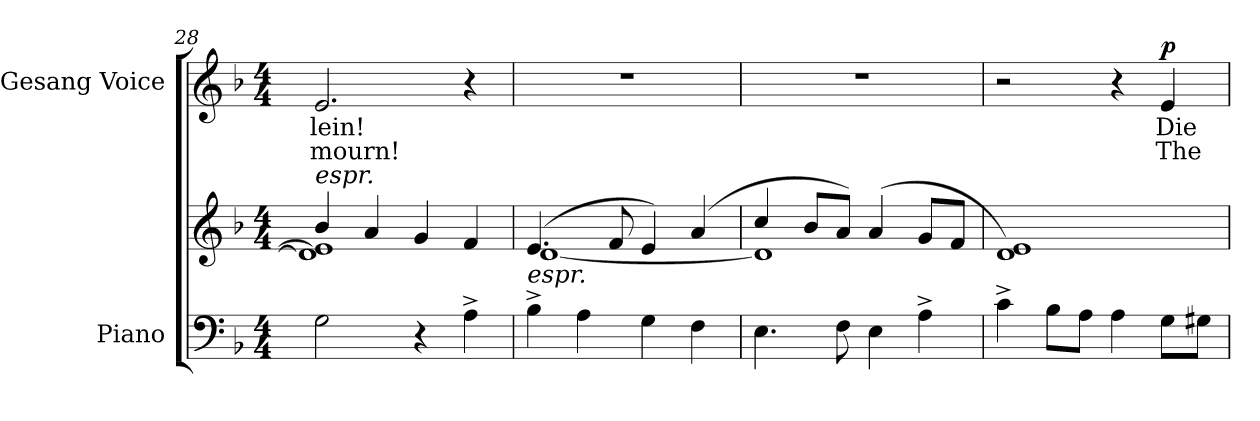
**kern	**kern	**kern	**text	**text	**dynam
*part2	*part2	*part1	*part1	*part1	*part1
*staff3	*staff2	*staff1	*staff1	*staff1	*staff1
*I"Piano	*	*I"Gesang Voice	*	*	*
*I'Pno	*	*	*	*	*
!!LO:LB:g=z
*clefF4	*clefG2	*clefG2	*	*	*
*k[b-]	*k[b-]	*k[b-]	*	*	*
*M4/4	*M4/4	*M4/4	*	*	*
=28	=28	=28	=28	=28	=28
*	*^	*	*	*	*
!	!LO:TX:a:i:t=espr.	!	!	!	!	!
!	!	!	!	!LO:LY:b	!LO:LY:b	!
2G\	4b-/	1d] 1e]	2.e/	-lein!	mourn!	.
.	4a/	.	.	.	.	.
4r	4g/	.	.	.	.	.
4A^\	4f/	.	4r	.	.	.
=29	=29	=29	=29	=29	=29	=29
!LO:TX:a:i:t=espr.	!	!	!	!	!	!
4B-^\	(>4.e/	[1d	1r	.	.	.
4A\	.	.	.	.	.	.
.	8f/	.	.	.	.	.
4G\	4e/)	.	.	.	.	.
4F\	(>4a/	.	.	.	.	.
=30	=30	=30	=30	=30	=30	=30
4.E\	4cc/	1d]	1r	.	.	.
.	8b-/L	.	.	.	.	.
8F\	8a/J)	.	.	.	.	.
4E\	(>4a/	.	.	.	.	.
4A^\	8g/L	.	.	.	.	.
.	8f/J	.	.	.	.	.
*	*v	*v	*	*	*	*
=31	=31	=31	=31	=31	=31
4c^\	1d 1e)	2r	.	.	.
8B-\L	.	.	.	.	.
8A\J	.	.	.	.	.
4A\	.	4r	.	.	.
!	!	!	!LO:LY:b	!LO:LY:b	!LO:DY:a
8G\L	.	4e/	Die	The	p
8G#X\J	.	.	.	.	.
=	=	=	=	=	=
*-	*-	*-	*-	*-	*-
